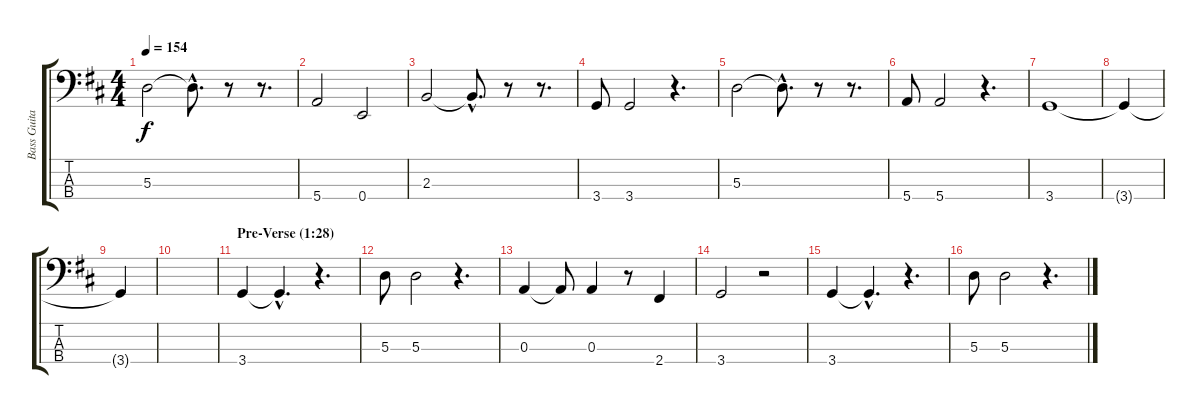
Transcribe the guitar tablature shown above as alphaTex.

\track ("Bass Guitar" "Bass Guita") {instrument electricbasspick}
\staff {score tabs}
\tuning (G2 D2 A1 E1) {hide}
\ts (4 4)
\tempo 154
\clef f4
\ks d
5.3.2{dy f} 5.3{hac t}.8{d} r.8 r.8{d} |
5.4.2 0.4.2 |
2.3.2 2.3{hac t}.8{d} r.8 r.8{d} |
3.4.8 3.4.2 r.4{d} |
5.3.2 5.3{hac t}.8{d} r.8 r.8{d} |
5.4.8 5.4.2 r.4{d} |
3.4.1 |
3.4{t}.4 |
3.4{t}.4 |
|
\section ("" "Pre-Verse (1:28)")
3.4.4 3.4{hac t}.4{d} r.4{d} |
5.3.8 5.3.2 r.4{d} |
0.3.4 0.3{t}.8 0.3.4 r.8 2.4.4 |
3.4.2 r.2 |
3.4.4 3.4{hac t}.4{d} r.4{d} |
5.3.8 5.3.2 r.4{d}
